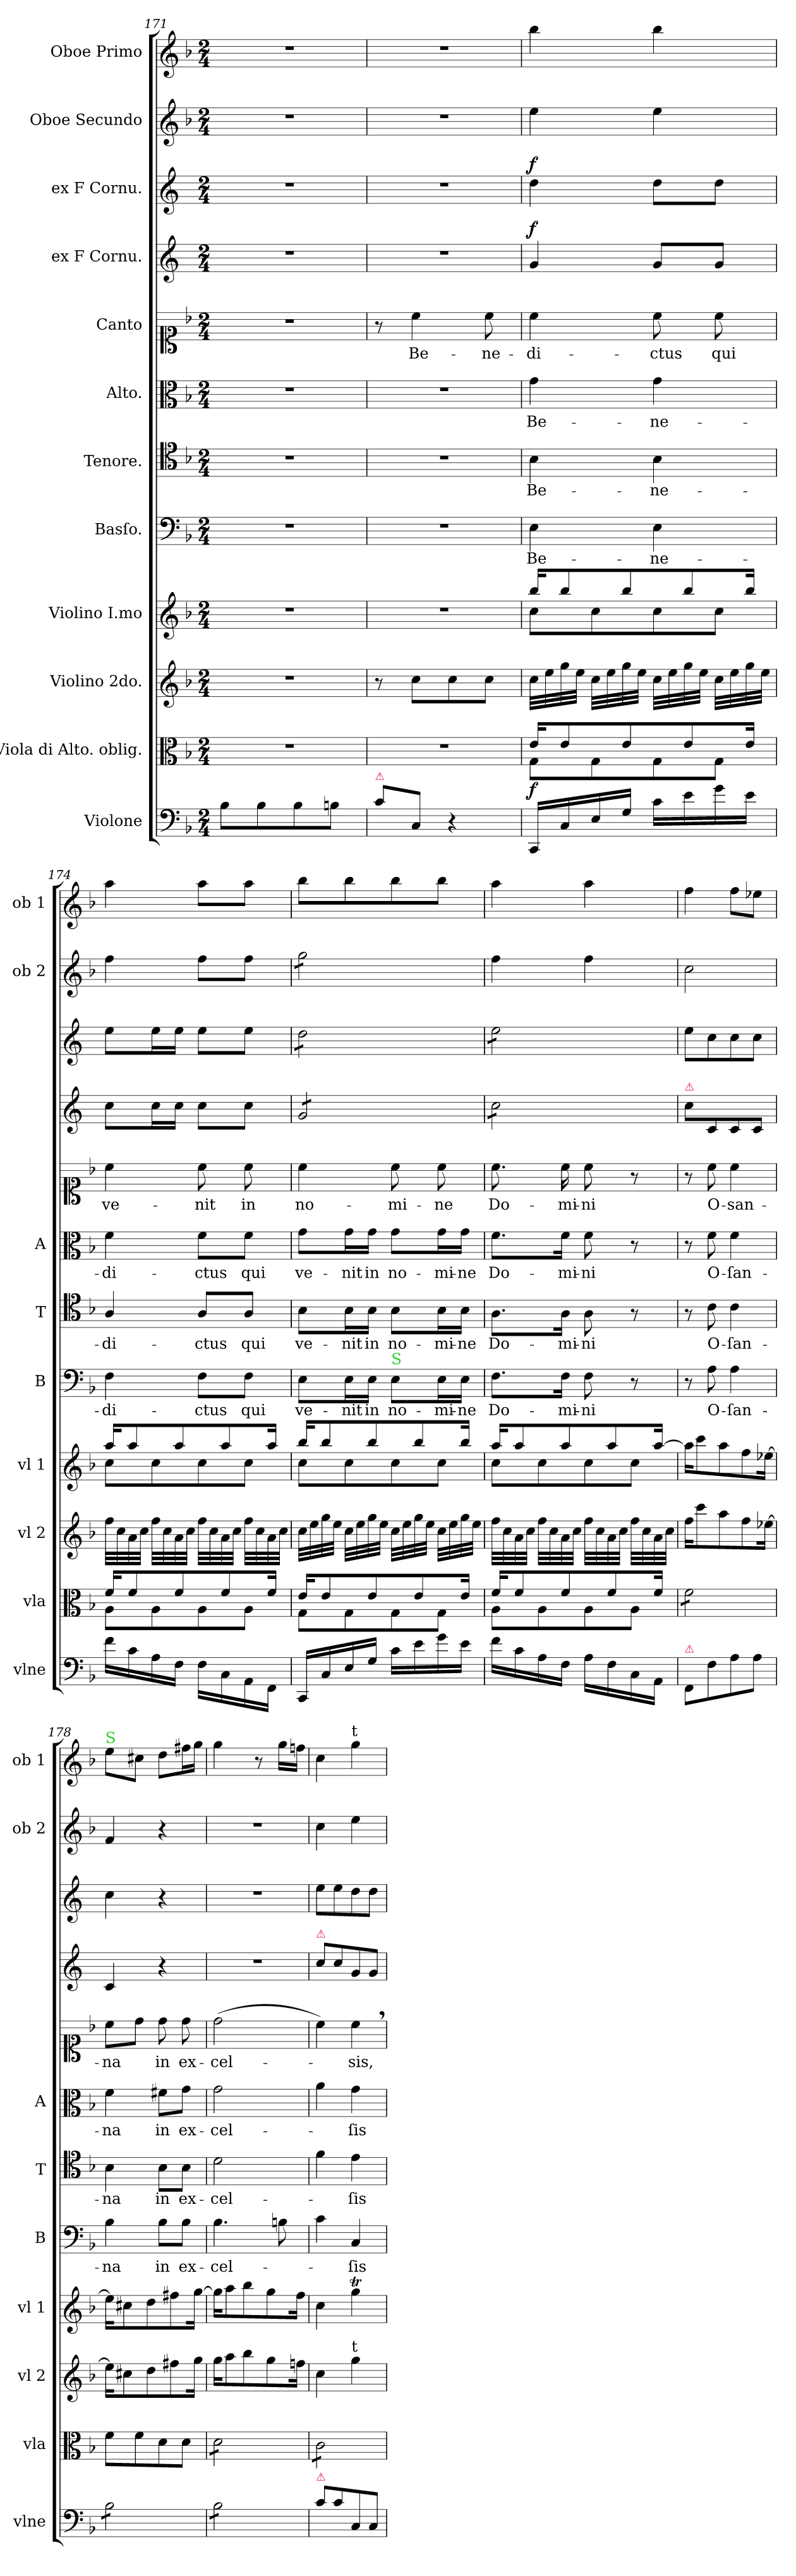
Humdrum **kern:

**kern	**dynam	**kern	**dynam	**kern	**dynam	**kern	**dynam	**kern	**text	**dynam	**kern	**text	**kern	**text	**dynam	**kern	**text	**dynam	**kern	**dynam	**kern	**dynam	**kern	**dynam	**kern	**dynam
*part12	*part12	*part11	*part11	*part10	*part10	*part9	*part9	*part8	*part8	*part8	*part7	*part7	*part6	*part6	*part6	*part5	*part5	*part5	*part4	*part4	*part3	*part3	*part2	*part2	*part1	*part1
*staff12	*staff12	*staff11	*staff11	*staff10	*staff10	*staff9	*staff9	*staff8	*staff8	*staff8	*staff7	*staff7	*staff6	*staff6	*staff6	*staff5	*staff5	*staff5	*staff4	*staff4	*staff3	*staff3	*staff2	*staff2	*staff1	*staff1
*I"Violone	*	*I"Viola di Alto. oblig.	*	*I"Violino 2do.	*	*I"Violino I.mo	*	*I"Basſo.	*	*	*I"Tenore.	*	*I"Alto.	*	*	*I"Canto	*	*	*I"ex F Cornu.	*	*I"ex F Cornu.	*	*I"Oboe Secundo	*	*I"Oboe Primo	*
*I'vlne	*	*I'vla	*	*I'vl 2	*	*I'vl 1	*	*I'B	*	*	*I'T	*	*I'A	*	*	*	*	*	*	*	*	*	*I'ob 2	*	*I'ob 1	*
*clefF4	*	*clefC3	*	*clefG2	*	*clefG2	*	*clefF4	*	*	*clefC4	*	*clefC3	*	*	*clefC1	*	*	*clefG2	*	*clefG2	*	*clefG2	*	*clefG2	*
*ITrd8c12	*	*	*	*	*	*	*	*	*	*	*	*	*	*	*	*	*	*	*ITrd4c7	*	*ITrd4c7	*	*	*	*	*
*k[b-]	*	*k[b-]	*	*k[b-]	*	*k[b-]	*	*k[b-]	*	*	*k[b-]	*	*k[b-]	*	*	*k[b-]	*	*	*k[b-]	*	*k[b-]	*	*k[b-]	*	*k[b-]	*
*F:	*	*F:	*	*F:	*	*F:	*	*F:	*	*	*F:	*	*F:	*	*	*F:	*	*	*F:	*	*F:	*	*F:	*	*F:	*
*M2/4	*	*M2/4	*	*M2/4	*	*M2/4	*	*M2/4	*	*	*M2/4	*	*M2/4	*	*	*M2/4	*	*	*M2/4	*	*M2/4	*	*M2/4	*	*M2/4	*
=171	=171	=171	=171	=171	=171	=171	=171	=171	=171	=171	=171	=171	=171	=171	=171	=171	=171	=171	=171	=171	=171	=171	=171	=171	=171	=171
8BB-\L	.	2r	.	2r	.	2r	.	2r	.	.	2r	.	2r	.	.	2r	.	.	2r	.	2r	.	2r	.	2r	.
8BB-\	.	.	.	.	.	.	.	.	.	.	.	.	.	.	.	.	.	.	.	.	.	.	.	.	.	.
8BB-\	.	.	.	.	.	.	.	.	.	.	.	.	.	.	.	.	.	.	.	.	.	.	.	.	.	.
8BBn\J	.	.	.	.	.	.	.	.	.	.	.	.	.	.	.	.	.	.	.	.	.	.	.	.	.	.
=172	=172	=172	=172	=172	=172	=172	=172	=172	=172	=172	=172	=172	=172	=172	=172	=172	=172	=172	=172	=172	=172	=172	=172	=172	=172	=172
!LO:TX:a:color=crimson:t=⚠	!	!	!	!	!	!	!	!	!	!	!	!	!	!	!	!	!	!	!	!	!	!	!	!	!	!
8C\L	.	2r	.	8r	.	2r	.	2r	.	.	2r	.	2r	.	.	8r	.	.	2r	.	2r	.	2r	.	2r	.
8CC/J	.	.	.	8cc\L	.	.	.	.	.	.	.	.	.	.	.	4cc\	Be-	.	.	.	.	.	.	.	.	.
4r	.	.	.	8cc\	.	.	.	.	.	.	.	.	.	.	.	.	.	.	.	.	.	.	.	.	.	.
.	.	.	.	8cc\J	.	.	.	.	.	.	.	.	.	.	.	8cc\	-ne-	.	.	.	.	.	.	.	.	.
=173	=173	=173	=173	=173	=173	=173	=173	=173	=173	=173	=173	=173	=173	=173	=173	=173	=173	=173	=173	=173	=173	=173	=173	=173	=173	=173
*	*	*^	*	*	*	*^	*	*	*	*	*	*	*	*	*	*	*	*	*	*	*	*	*	*	*	*
!	!LO:DY:a	!	!	!LO:DY:a	!	!LO:DY:a	!	!	!LO:DY:a	!	!	!LO:DY:a	!	!	!	!	!LO:DY:a	!	!	!LO:DY:a	!	!LO:DY:a	!	!LO:DY:a	!	!LO:DY:a	!	!LO:DY:a
*	*	*tremolo	*	*	*	*	*	*	*	*	*	*	*	*	*	*	*	*	*	*	*	*	*	*	*	*	*	*
*	*	*	*	*	*	*	*tremolo	*	*	*	*	*	*	*	*	*	*	*	*	*	*	*	*	*	*	*	*	*
16CCC/LL	f.	16e/KL	8G\L	forte	32cc\LLL	for&colon;	16bb-/KL	8cc\L	for&colon;	4E\	Be-	for&colon;	4B-\	Be-	4g\	Be-	for&colon;	4cc\	-di-	for&colon;	4c/	f.	4g\	f	4ee\	for&colon;	4bb-\	for&colon;
.	.	.	.	.	32ee\	.	.	.	.	.	.	.	.	.	.	.	.	.	.	.	.	.	.	.	.	.	.	.
16CC/	.	8e/	.	.	32gg\	.	8bb-/	.	.	.	.	.	.	.	.	.	.	.	.	.	.	.	.	.	.	.	.	.
.	.	.	.	.	32ee\JJJ	.	.	.	.	.	.	.	.	.	.	.	.	.	.	.	.	.	.	.	.	.	.	.
16EE/	.	.	8G\	.	32cc\LLL	.	.	8cc\	.	.	.	.	.	.	.	.	.	.	.	.	.	.	.	.	.	.	.	.
.	.	.	.	.	32ee\	.	.	.	.	.	.	.	.	.	.	.	.	.	.	.	.	.	.	.	.	.	.	.
16GG/JJ	.	8e/	.	.	32gg\	.	8bb-/	.	.	.	.	.	.	.	.	.	.	.	.	.	.	.	.	.	.	.	.	.
.	.	.	.	.	32ee\JJJ	.	.	.	.	.	.	.	.	.	.	.	.	.	.	.	.	.	.	.	.	.	.	.
16C\LL	.	.	8G\	.	32cc\LLL	.	.	8cc\	.	4E\	-ne-	.	4B-\	-ne-	4g\	-ne-	.	8cc\	-ctus	.	8c/L	.	8g\L	.	4ee\	.	4bb-\	.
.	.	.	.	.	32ee\	.	.	.	.	.	.	.	.	.	.	.	.	.	.	.	.	.	.	.	.	.	.	.
16E\	.	8e/	.	.	32gg\	.	8bb-/	.	.	.	.	.	.	.	.	.	.	.	.	.	.	.	.	.	.	.	.	.
.	.	.	.	.	32ee\JJJ	.	.	.	.	.	.	.	.	.	.	.	.	.	.	.	.	.	.	.	.	.	.	.
16G\	.	.	8G\J	.	32cc\LLL	.	.	8cc\J	.	.	.	.	.	.	.	.	.	8cc\	qui	.	8c/J	.	8g\J	.	.	.	.	.
*	*	*	*	*	*	*	*Xtremolo	*	*	*	*	*	*	*	*	*	*	*	*	*	*	*	*	*	*	*	*	*
*	*	*Xtremolo	*	*	*	*	*	*	*	*	*	*	*	*	*	*	*	*	*	*	*	*	*	*	*	*	*	*
.	.	.	.	.	32ee\	.	.	.	.	.	.	.	.	.	.	.	.	.	.	.	.	.	.	.	.	.	.	.
16E\JJ	.	16e/Jk	.	.	32gg\	.	16bb-/Jk	.	.	.	.	.	.	.	.	.	.	.	.	.	.	.	.	.	.	.	.	.
.	.	.	.	.	32ee\JJJ	.	.	.	.	.	.	.	.	.	.	.	.	.	.	.	.	.	.	.	.	.	.	.
=174	=174	=174	=174	=174	=174	=174	=174	=174	=174	=174	=174	=174	=174	=174	=174	=174	=174	=174	=174	=174	=174	=174	=174	=174	=174	=174	=174	=174
*	*	*tremolo	*	*	*	*	*	*	*	*	*	*	*	*	*	*	*	*	*	*	*	*	*	*	*	*	*	*
*	*	*	*	*	*	*	*tremolo	*	*	*	*	*	*	*	*	*	*	*	*	*	*	*	*	*	*	*	*	*
16F\LL	.	16f/KL	8A\L	.	32ff\LLL	.	16aa/KL	8cc\L	.	4F\	-di-	.	4A/	-di-	4f\	-di-	.	4cc\	ve-	.	8f\L	.	8a\L	.	4ff\	.	4aa\	.
.	.	.	.	.	32cc\	.	.	.	.	.	.	.	.	.	.	.	.	.	.	.	.	.	.	.	.	.	.	.
16C\	.	8f/	.	.	32a\	.	8aa/	.	.	.	.	.	.	.	.	.	.	.	.	.	.	.	.	.	.	.	.	.
.	.	.	.	.	32cc\JJJ	.	.	.	.	.	.	.	.	.	.	.	.	.	.	.	.	.	.	.	.	.	.	.
16AA\	.	.	8A\	.	32ff\LLL	.	.	8cc\	.	.	.	.	.	.	.	.	.	.	.	.	16f\L	.	16a\L	.	.	.	.	.
.	.	.	.	.	32cc\	.	.	.	.	.	.	.	.	.	.	.	.	.	.	.	.	.	.	.	.	.	.	.
16FF\JJ	.	8f/	.	.	32a\	.	8aa/	.	.	.	.	.	.	.	.	.	.	.	.	.	16f\JJ	.	16a\JJ	.	.	.	.	.
.	.	.	.	.	32cc\JJJ	.	.	.	.	.	.	.	.	.	.	.	.	.	.	.	.	.	.	.	.	.	.	.
16FF\LL	.	.	8A\	.	32ff\LLL	.	.	8cc\	.	8F\L	-ctus	.	8A/L	-ctus	8f\L	-ctus	.	8cc\	-nit	.	8f\L	.	8a\L	.	8ff\L	.	8aa\L	.
.	.	.	.	.	32cc\	.	.	.	.	.	.	.	.	.	.	.	.	.	.	.	.	.	.	.	.	.	.	.
16CC\	.	8f/	.	.	32a\	.	8aa/	.	.	.	.	.	.	.	.	.	.	.	.	.	.	.	.	.	.	.	.	.
.	.	.	.	.	32cc\JJJ	.	.	.	.	.	.	.	.	.	.	.	.	.	.	.	.	.	.	.	.	.	.	.
16AAA\	.	.	8A\J	.	32ff\LLL	.	.	8cc\J	.	8F\J	qui	.	8A/J	qui	8f\J	qui	.	8cc\	in	.	8f\J	.	8a\J	.	8ff\J	.	8aa\J	.
*	*	*	*	*	*	*	*Xtremolo	*	*	*	*	*	*	*	*	*	*	*	*	*	*	*	*	*	*	*	*	*
*	*	*Xtremolo	*	*	*	*	*	*	*	*	*	*	*	*	*	*	*	*	*	*	*	*	*	*	*	*	*	*
.	.	.	.	.	32cc\	.	.	.	.	.	.	.	.	.	.	.	.	.	.	.	.	.	.	.	.	.	.	.
16FFF\JJ	.	16f/Jk	.	.	32a\	.	16aa/Jk	.	.	.	.	.	.	.	.	.	.	.	.	.	.	.	.	.	.	.	.	.
.	.	.	.	.	32cc\JJJ	.	.	.	.	.	.	.	.	.	.	.	.	.	.	.	.	.	.	.	.	.	.	.
=175	=175	=175	=175	=175	=175	=175	=175	=175	=175	=175	=175	=175	=175	=175	=175	=175	=175	=175	=175	=175	=175	=175	=175	=175	=175	=175	=175	=175
*	*	*tremolo	*	*	*	*	*	*	*	*	*	*	*	*	*	*	*	*	*	*	*	*	*	*	*	*	*	*
*	*	*	*	*	*	*	*tremolo	*	*	*	*	*	*	*	*	*	*	*	*	*	*	*	*	*	*	*	*	*
*	*	*	*	*	*	*	*	*	*	*	*	*	*	*	*	*	*	*	*	*	*tremolo	*	*	*	*	*	*	*
*	*	*	*	*	*	*	*	*	*	*	*	*	*	*	*	*	*	*	*	*	*	*	*tremolo	*	*	*	*	*
*	*	*	*	*	*	*	*	*	*	*	*	*	*	*	*	*	*	*	*	*	*	*	*	*	*tremolo	*	*	*
16CCC/LL	.	16e/KL	8G\L	.	32cc\LLL	.	16bb-/KL	8cc\L	.	8E\L	ve-	.	8B-\L	ve-	8g\L	ve-	.	4cc\	no-	.	8c/L	.	8g\L	.	8gg\L	.	8bb-\L	.
.	.	.	.	.	32ee\	.	.	.	.	.	.	.	.	.	.	.	.	.	.	.	.	.	.	.	.	.	.	.
16CC/	.	8e/	.	.	32gg\	.	8bb-/	.	.	.	.	.	.	.	.	.	.	.	.	.	.	.	.	.	.	.	.	.
.	.	.	.	.	32ee\JJJ	.	.	.	.	.	.	.	.	.	.	.	.	.	.	.	.	.	.	.	.	.	.	.
16EE/	.	.	8G\	.	32cc\LLL	.	.	8cc\	.	16E\L	-nit	.	16B-\L	-nit	16g\L	-nit	.	.	.	.	8c/	.	8g\	.	8gg\	.	8bb-\	.
.	.	.	.	.	32ee\	.	.	.	.	.	.	.	.	.	.	.	.	.	.	.	.	.	.	.	.	.	.	.
16GG/JJ	.	8e/	.	.	32gg\	.	8bb-/	.	.	16E\JJ	in	.	16B-\JJ	in	16g\JJ	in	.	.	.	.	.	.	.	.	.	.	.	.
.	.	.	.	.	32ee\JJJ	.	.	.	.	.	.	.	.	.	.	.	.	.	.	.	.	.	.	.	.	.	.	.
!	!	!	!	!	!	!	!	!	!	!LO:TX:a:color=limegreen:t=S	!	!	!	!	!	!	!	!	!	!	!	!	!	!	!	!	!	!
16C\LL	.	.	8G\	.	32cc\LLL	.	.	8cc\	.	8E\L	no-	.	8B-\L	no-	8g\L	no-	.	8cc\	-mi-	.	8c/	.	8g\	.	8gg\	.	8bb-\	.
.	.	.	.	.	32ee\	.	.	.	.	.	.	.	.	.	.	.	.	.	.	.	.	.	.	.	.	.	.	.
16E\	.	8e/	.	.	32gg\	.	8bb-/	.	.	.	.	.	.	.	.	.	.	.	.	.	.	.	.	.	.	.	.	.
.	.	.	.	.	32ee\JJJ	.	.	.	.	.	.	.	.	.	.	.	.	.	.	.	.	.	.	.	.	.	.	.
16G\	.	.	8G\J	.	32cc\LLL	.	.	8cc\J	.	16E\L	-mi-	.	16B-\L	-mi-	16g\L	-mi-	.	8cc\	-ne	.	8c/J	.	8g\J	.	8gg\J	.	8bb-\J	.
*	*	*	*	*	*	*	*	*	*	*	*	*	*	*	*	*	*	*	*	*	*	*	*	*	*Xtremolo	*	*	*
*	*	*	*	*	*	*	*Xtremolo	*	*	*	*	*	*	*	*	*	*	*	*	*	*	*	*	*	*	*	*	*
*	*	*Xtremolo	*	*	*	*	*	*	*	*	*	*	*	*	*	*	*	*	*	*	*	*	*	*	*	*	*	*
.	.	.	.	.	32ee\	.	.	.	.	.	.	.	.	.	.	.	.	.	.	.	.	.	.	.	.	.	.	.
16E\JJ	.	16e/Jk	.	.	32gg\	.	16bb-/Jk	.	.	16E\JJ	-ne	.	16B-\JJ	-ne	16g\JJ	-ne	.	.	.	.	.	.	.	.	.	.	.	.
.	.	.	.	.	32ee\JJJ	.	.	.	.	.	.	.	.	.	.	.	.	.	.	.	.	.	.	.	.	.	.	.
=176	=176	=176	=176	=176	=176	=176	=176	=176	=176	=176	=176	=176	=176	=176	=176	=176	=176	=176	=176	=176	=176	=176	=176	=176	=176	=176	=176	=176
*	*	*tremolo	*	*	*	*	*	*	*	*	*	*	*	*	*	*	*	*	*	*	*	*	*	*	*	*	*	*
*	*	*	*	*	*	*	*tremolo	*	*	*	*	*	*	*	*	*	*	*	*	*	*	*	*	*	*	*	*	*
16F\LL	.	16f/KL	8A\L	.	32ff\LLL	.	16aa/KL	8cc\L	.	8.F\L	Do-	.	8.A\L	Do-	8.f\L	Do-	.	8.cc\	Do-	.	8f\L	.	8a\L	.	4ff\	.	4aa\	.
.	.	.	.	.	32cc\	.	.	.	.	.	.	.	.	.	.	.	.	.	.	.	.	.	.	.	.	.	.	.
16C\	.	8f/	.	.	32a\	.	8aa/	.	.	.	.	.	.	.	.	.	.	.	.	.	.	.	.	.	.	.	.	.
.	.	.	.	.	32cc\JJJ	.	.	.	.	.	.	.	.	.	.	.	.	.	.	.	.	.	.	.	.	.	.	.
16AA\	.	.	8A\	.	32ff\LLL	.	.	8cc\	.	.	.	.	.	.	.	.	.	.	.	.	8f\	.	8a\	.	.	.	.	.
.	.	.	.	.	32cc\	.	.	.	.	.	.	.	.	.	.	.	.	.	.	.	.	.	.	.	.	.	.	.
16FF\JJ	.	8f/	.	.	32a\	.	8aa/	.	.	16F\Jk	-mi-	.	16A\Jk	-mi-	16f\Jk	-mi-	.	16cc\	-mi-	.	.	.	.	.	.	.	.	.
.	.	.	.	.	32cc\JJJ	.	.	.	.	.	.	.	.	.	.	.	.	.	.	.	.	.	.	.	.	.	.	.
16AA\LL	.	.	8A\	.	32ff\LLL	.	.	8cc\	.	8F\	-ni	.	8A\	-ni	8f\	-ni	.	8cc\	-ni	.	8f\	.	8a\	.	4ff\	.	4aa\	.
.	.	.	.	.	32cc\	.	.	.	.	.	.	.	.	.	.	.	.	.	.	.	.	.	.	.	.	.	.	.
16FF\	.	8f/	.	.	32a\	.	8aa/	.	.	.	.	.	.	.	.	.	.	.	.	.	.	.	.	.	.	.	.	.
.	.	.	.	.	32cc\JJJ	.	.	.	.	.	.	.	.	.	.	.	.	.	.	.	.	.	.	.	.	.	.	.
16CC\	.	.	8A\J	.	32ff\LLL	.	.	8cc\J	.	8r	.	.	8r	.	8r	.	.	8r	.	.	8f\J	.	8a\J	.	.	.	.	.
*	*	*	*	*	*	*	*	*	*	*	*	*	*	*	*	*	*	*	*	*	*	*	*Xtremolo	*	*	*	*	*
*	*	*	*	*	*	*	*	*	*	*	*	*	*	*	*	*	*	*	*	*	*Xtremolo	*	*	*	*	*	*	*
*	*	*	*	*	*	*	*Xtremolo	*	*	*	*	*	*	*	*	*	*	*	*	*	*	*	*	*	*	*	*	*
*	*	*Xtremolo	*	*	*	*	*	*	*	*	*	*	*	*	*	*	*	*	*	*	*	*	*	*	*	*	*	*
.	.	.	.	.	32cc\	.	.	.	.	.	.	.	.	.	.	.	.	.	.	.	.	.	.	.	.	.	.	.
16AAA\JJ	.	16f/Jk	.	.	32a\	.	[16aa/Jk	.	.	.	.	.	.	.	.	.	.	.	.	.	.	.	.	.	.	.	.	.
.	.	.	.	.	32cc\JJJ	.	.	.	.	.	.	.	.	.	.	.	.	.	.	.	.	.	.	.	.	.	.	.
*	*	*v	*v	*	*	*	*v	*v	*	*	*	*	*	*	*	*	*	*	*	*	*	*	*	*	*	*	*	*
=177	=177	=177	=177	=177	=177	=177	=177	=177	=177	=177	=177	=177	=177	=177	=177	=177	=177	=177	=177	=177	=177	=177	=177	=177	=177	=177
!	!	!	!	!	!	!	!	!	!	!	!	!	!	!	!	!	!	!	!LO:TX:a:color=crimson:t=⚠	!	!	!	!	!	!	!
!LO:TX:a:color=crimson:t=⚠	!	!	!	!	!	!	!	!	!	!	!	!	!	!	!	!	!	!	!	!	!	!	!	!	!	!
*	*	*tremolo	*	*	*	*	*	*	*	*	*	*	*	*	*	*	*	*	*	*	*	*	*	*	*	*
8FFF/L	.	8f\L	.	16ff\KL	.	16aa\KL]	.	8r	.	.	8r	.	8r	.	.	8r	.	.	8f\L	.	8a\L	.	2cc\	.	4ff\	.
.	.	.	.	8ccc\	.	8ccc\	.	.	.	.	.	.	.	.	.	.	.	.	.	.	.	.	.	.	.	.
8FF\	.	8f\	.	.	.	.	.	8A\	O-	.	8c\	O-	8f\	O-	.	8cc\	O-	.	8F/	.	8f\	.	.	.	.	.
.	.	.	.	8aa\	.	8aa\	.	.	.	.	.	.	.	.	.	.	.	.	.	.	.	.	.	.	.	.
8AA\	.	8f\	.	.	.	.	.	4A\	-ſan-	.	4c\	-ſan-	4f\	-ſan-	.	4cc\	-san-	.	8F/	.	8f\	.	.	.	8ff\L	.
.	.	.	.	8ff\	.	8ff\	.	.	.	.	.	.	.	.	.	.	.	.	.	.	.	.	.	.	.	.
8AA\J	.	8f\J	.	.	.	.	.	.	.	.	.	.	.	.	.	.	.	.	8F/J	.	8f\J	.	.	.	8ee-X\J	.
*	*	*Xtremolo	*	*	*	*	*	*	*	*	*	*	*	*	*	*	*	*	*	*	*	*	*	*	*	*
.	.	.	.	[16ee-X\Jk	.	[16ee-X\Jk	.	.	.	.	.	.	.	.	.	.	.	.	.	.	.	.	.	.	.	.
=178	=178	=178	=178	=178	=178	=178	=178	=178	=178	=178	=178	=178	=178	=178	=178	=178	=178	=178	=178	=178	=178	=178	=178	=178	=178	=178
!	!	!	!	!	!	!	!	!	!	!	!	!	!	!	!	!	!	!	!	!	!	!	!	!	!LO:TX:a:color=limegreen:t=S	!
*tremolo	*	*	*	*	*	*	*	*	*	*	*	*	*	*	*	*	*	*	*	*	*	*	*	*	*	*
8BB-\L	.	8f\L	.	16ee-\KL]	.	16ee-\KL]	.	4B-\	-na	.	4B-\	-na	4f\	-na	.	8cc\L	-na	.	4F/	.	4f\	.	4f/	.	8ee\L	.
.	.	.	.	8cc#X\	.	8cc#X\	.	.	.	.	.	.	.	.	.	.	.	.	.	.	.	.	.	.	.	.
8BB-\	.	8f\	.	.	.	.	.	.	.	.	.	.	.	.	.	8dd\J	.	.	.	.	.	.	.	.	8cc#X\J	.
.	.	.	.	8dd\	.	8dd\	.	.	.	.	.	.	.	.	.	.	.	.	.	.	.	.	.	.	.	.
8BB-\	.	8d\	.	.	.	.	.	8B-\L	in	.	8B-\L	in	8f#X\L	in	.	8dd\	in	.	4r	.	4r	.	4r	.	8dd\L	.
.	.	.	.	8ff#X\	.	8ff#X\	.	.	.	.	.	.	.	.	.	.	.	.	.	.	.	.	.	.	.	.
8BB-\J	.	8d\J	.	.	.	.	.	8B-\J	ex-	.	8B-\J	ex-	8g\J	ex-	.	8dd\	ex-	.	.	.	.	.	.	.	16ff#X\L	.
.	.	.	.	16gg\Jk	.	[16gg\Jk	.	.	.	.	.	.	.	.	.	.	.	.	.	.	.	.	.	.	16gg\JJ	.
=179	=179	=179	=179	=179	=179	=179	=179	=179	=179	=179	=179	=179	=179	=179	=179	=179	=179	=179	=179	=179	=179	=179	=179	=179	=179	=179
*	*	*tremolo	*	*	*	*	*	*	*	*	*	*	*	*	*	*	*	*	*	*	*	*	*	*	*	*
8BB-\L	.	8d\L	.	16gg\KL	.	16gg\KL]	.	4.B-\	-cel-	.	2d\	-cel-	2g\	-cel-	.	(2dd\	-cel-	.	2r	.	2r	.	2r	.	4gg\	.
.	.	.	.	8aa\	.	8aa\	.	.	.	.	.	.	.	.	.	.	.	.	.	.	.	.	.	.	.	.
8BB-\	.	8d\	.	.	.	.	.	.	.	.	.	.	.	.	.	.	.	.	.	.	.	.	.	.	.	.
.	.	.	.	8bb-\	.	8bb-\	.	.	.	.	.	.	.	.	.	.	.	.	.	.	.	.	.	.	.	.
8BB-\	.	8d\	.	.	.	.	.	.	.	.	.	.	.	.	.	.	.	.	.	.	.	.	.	.	8r	.
.	.	.	.	8gg\	.	8gg\	.	.	.	.	.	.	.	.	.	.	.	.	.	.	.	.	.	.	.	.
8BB-\J	.	8d\J	.	.	.	.	.	8Bn\	.	.	.	.	.	.	.	.	.	.	.	.	.	.	.	.	16gg\LL	.
*Xtremolo	*	*	*	*	*	*	*	*	*	*	*	*	*	*	*	*	*	*	*	*	*	*	*	*	*	*
.	.	.	.	16ffn\Jk	.	16ff\Jk	.	.	.	.	.	.	.	.	.	.	.	.	.	.	.	.	.	.	16ffn\JJ	.
=180	=180	=180	=180	=180	=180	=180	=180	=180	=180	=180	=180	=180	=180	=180	=180	=180	=180	=180	=180	=180	=180	=180	=180	=180	=180	=180
!	!	!	!	!	!	!	!	!	!	!	!	!	!	!	!	!	!	!	!LO:TX:a:color=crimson:t=⚠	!	!	!	!	!	!	!
!LO:TX:a:color=crimson:t=⚠	!	!	!	!	!	!	!	!	!	!	!	!	!	!	!	!	!	!	!	!	!	!	!	!	!	!
8C\L	.	8c\L	.	4cc\	.	4cc\	.	4c\	.	.	4f\	.	4a\	.	.	4cc\)	.	.	8f\L	.	8a\L	.	4cc\	.	4cc\	.
8C\	.	8c\	.	.	.	.	.	.	.	.	.	.	.	.	.	.	.	.	8f\	.	8a\	.	.	.	.	.
!	!	!	!	!	!	!	!	!	!	!	!	!	!	!	!	!	!	!	!	!	!	!	!	!	!LO:TX:a:t=t	!
!	!	!	!	!LO:TX:a:t=t	!	!	!	!	!	!	!	!	!	!	!	!	!	!	!	!	!	!	!	!	!	!
8CC/	.	8c\	.	4gg\	.	4ggT\	.	4C/	-ſis	.	4e\	-ſis	4g\	-ſis	.	4cc,\	-sis,	.	8c/	.	8g\	.	4ee\	.	4gg\	.
8CC/J	.	8c\J	.	.	.	.	.	.	.	.	.	.	.	.	.	.	.	.	8c/J	.	8g\J	.	.	.	.	.
*	*	*Xtremolo	*	*	*	*	*	*	*	*	*	*	*	*	*	*	*	*	*	*	*	*	*	*	*	*
=	=	=	=	=	=	=	=	=	=	=	=	=	=	=	=	=	=	=	=	=	=	=	=	=	=	=
*-	*-	*-	*-	*-	*-	*-	*-	*-	*-	*-	*-	*-	*-	*-	*-	*-	*-	*-	*-	*-	*-	*-	*-	*-	*-	*-
